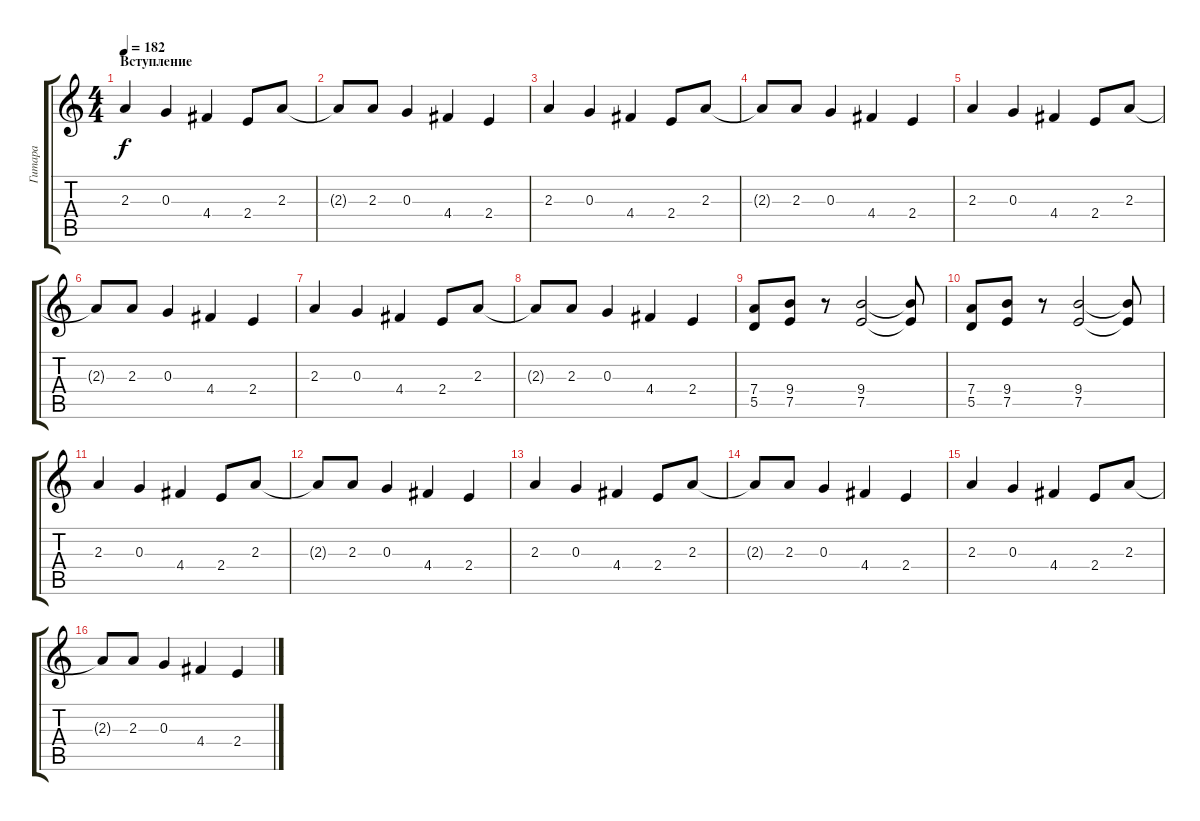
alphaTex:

\track ("Гитара" "Гитара") {instrument overdrivenguitar}
\staff {score tabs}
\tuning (E4 B3 G3 D3 A2 E2) {hide}
\ts (4 4)
\section ("" "Вступление")
\tempo 182
\clef g2
\ks c
2.3.4{dy f instrument overdrivenguitar} 0.3.4 4.4.4 2.4.8 2.3.8 |
2.3{t}.8 2.3.8 0.3.4 4.4.4 2.4.4 |
2.3.4 0.3.4 4.4.4 2.4.8 2.3.8 |
2.3{t}.8 2.3.8 0.3.4 4.4.4 2.4.4 |
2.3.4 0.3.4 4.4.4 2.4.8 2.3.8 |
2.3{t}.8 2.3.8 0.3.4 4.4.4 2.4.4 |
2.3.4 0.3.4 4.4.4 2.4.8 2.3.8 |
2.3{t}.8 2.3.8 0.3.4 4.4.4 2.4.4 |
(7.4 5.5).8 (9.4 7.5).8 r.8 (9.4 7.5).2 (9.4{t} 7.5{t}).8 |
(7.4 5.5).8 (9.4 7.5).8 r.8 (9.4 7.5).2 (9.4{t} 7.5{t}).8 |
2.3.4 0.3.4 4.4.4 2.4.8 2.3.8 |
2.3{t}.8 2.3.8 0.3.4 4.4.4 2.4.4 |
2.3.4 0.3.4 4.4.4 2.4.8 2.3.8 |
2.3{t}.8 2.3.8 0.3.4 4.4.4 2.4.4 |
2.3.4 0.3.4 4.4.4 2.4.8 2.3.8 |
2.3{t}.8 2.3.8 0.3.4 4.4.4 2.4.4
